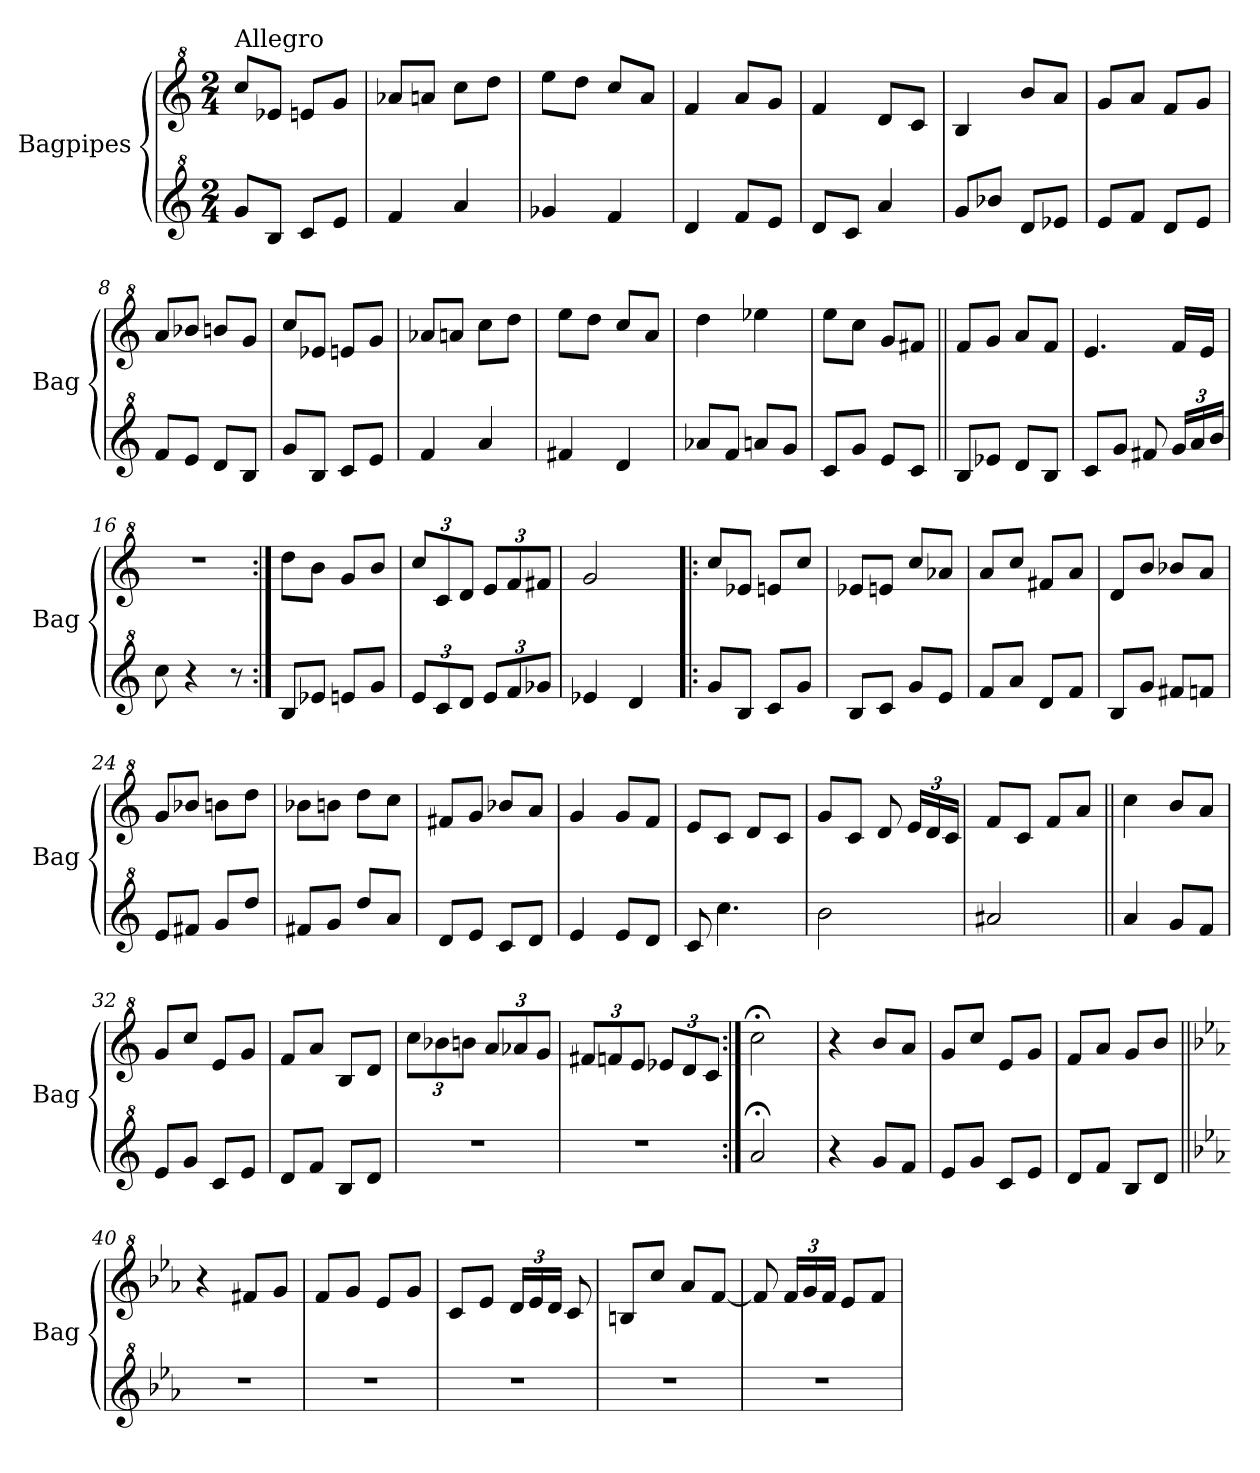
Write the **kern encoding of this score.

**kern	**kern
*part2	*part1
*staff2	*staff1
*I"Bagpipes	*I"Bagpipes
*I'Bag	*I'Bag
*clefG^2	*clefG^2
*k[]	*k[]
*C:	*C:
*M2/4	*M2/4
=1	=1
!	!LO:TX:a:t=Allegro
8gg/L	8ccc/L
8b/J	8ee-X/J
8cc/L	8een/L
8ee/J	8gg/J
=2	=2
4ff/	8aa-X/L
.	8aan/J
4aa/	8ccc\L
.	8ddd\J
=3	=3
4gg-X/	8eee\L
.	8ddd\J
4ff/	8ccc/L
.	8aa/J
=4	=4
4dd/	4ff/
8ff/L	8aa/L
8ee/J	8gg/J
=5	=5
8dd/L	4ff/
8cc/J	.
4aa/	8dd/L
.	8cc/J
=6	=6
8gg/L	4b/
8bb-X/J	.
8dd/L	8bb/L
8ee-X/J	8aa/J
=7	=7
8ee/L	8gg/L
8ff/J	8aa/J
8dd/L	8ff/L
8ee/J	8gg/J
=8	=8
8ff/L	8aa/L
8ee/J	8bb-X/J
8dd/L	8bbn/L
8b/J	8gg/J
=9	=9
8gg/L	8ccc/L
8b/J	8ee-X/J
8cc/L	8een/L
8ee/J	8gg/J
!!LO:LB:g=z
=10	=10
4ff/	8aa-X/L
.	8aan/J
4aa/	8ccc\L
.	8ddd\J
=11	=11
4ff#X/	8eee\L
.	8ddd\J
4dd/	8ccc/L
.	8aa/J
=12	=12
8aa-X/L	4ddd\
8ff/J	.
8aan/L	4eee-X\
8gg/J	.
=13	=13
8cc/L	8eee\L
8gg/J	8ccc\J
8ee/L	8gg/L
8cc/J	8ff#X/J
=14||	=14||
8b/L	8ff/L
8ee-X/J	8gg/J
8dd/L	8aa/L
8b/J	8ff/J
=15	=15
8cc/L	4.ee/
8gg/J	.
8ff#X/	.
*Xbrackettup	*
24gg/LL	16ff/LL
24aa/	.
.	16ee/JJ
24bb/JJ	.
=16	=16
8ccc\	2r
4r	.
8r	.
=17:|!	=17:|!
8b/L	8ddd\L
8ee-X/J	8bb\J
8een/L	8gg/L
8gg/J	8bb/J
!!LO:LB:g=z
=18	=18
*	*Xbrackettup
12ee/L	12ccc/L
12cc/	12cc/
12dd/J	12dd/J
12ee/L	12ee/L
12ff/	12ff/
12gg-X/J	12ff#X/J
=19	=19
4ee-X/	2gg/
4dd/	.
=20!|:	=20!|:
8gg/L	8ccc/L
8b/J	8ee-X/J
8cc/L	8een/L
8gg/J	8ccc/J
=21	=21
8b/L	8ee-X/L
8cc/J	8een/J
8gg/L	8ccc/L
8ee/J	8aa-X/J
=22	=22
8ff/L	8aa/L
8aa/J	8ccc/J
8dd/L	8ff#X/L
8ff/J	8aa/J
=23	=23
8b/L	8dd/L
8gg/J	8bb/J
8ff#X/L	8bb-X/L
8ffn/J	8aa/J
=24	=24
8ee/L	8gg/L
8ff#X/J	8bb-X/J
8gg/L	8bbn\L
8ddd/J	8ddd\J
=25	=25
8ff#X/L	8bb-X\L
8gg/J	8bbn\J
8ddd/L	8ddd\L
8aa/J	8ccc\J
!!LO:LB:g=z
=26	=26
8dd/L	8ff#X/L
8ee/J	8gg/J
8cc/L	8bb-X/L
8dd/J	8aa/J
=27	=27
4ee/	4gg/
8ee/L	8gg/L
8dd/J	8ff/J
=28	=28
8cc/	8ee/L
4.ccc\	8cc/J
.	8dd/L
.	8cc/J
=29	=29
2bb\	8gg/L
.	8cc/J
.	8dd/
.	24ee/LL
.	24dd/
.	24cc/JJ
=30	=30
2aa#X/	8ff/L
.	8cc/J
.	8ff/L
.	8aa/J
=31||	=31||
4aa/	4ccc\
8gg/L	8bb/L
8ff/J	8aa/J
=32	=32
8ee/L	8gg/L
8gg/J	8ccc/J
8cc/L	8ee/L
8ee/J	8gg/J
=33	=33
8dd/L	8ff/L
8ff/J	8aa/J
8b/L	8b/L
8dd/J	8dd/J
=34	=34
2r	12ccc\L
.	12bb-X\
.	12bbn\J
.	12aa/L
.	12aa-X/
.	12gg/J
!!LO:LB:g=z
=35	=35
2r	12ff#X/L
.	12ffn/
.	12ee/J
.	12ee-X/L
.	12dd/
.	12cc/J
=36:|!	=36:|!
2aa;</	2ccc;<\
=37	=37
4r	4r
8gg/L	8bb/L
8ff/J	8aa/J
=38	=38
8ee/L	8gg/L
8gg/J	8ccc/J
8cc/L	8ee/L
8ee/J	8gg/J
=39	=39
8dd/L	8ff/L
8ff/J	8aa/J
8b/L	8gg/L
8dd/J	8bb/J
=40||	=40||
*k[b-e-a-]	*k[b-e-a-]
*E-:	*E-:
2r	4r
.	8ff#X/L
.	8gg/J
=41	=41
2r	8ff/L
.	8gg/J
.	8ee-/L
.	8gg/J
=42	=42
2r	8cc/L
.	8ee-/J
.	24dd/LL
.	24ee-/
.	24dd/JJ
.	8cc/
=43	=43
2r	8bn/L
.	8ccc/J
.	8aa-/L
.	[8ff/J
!!LO:LB:g=z
=44	=44
2r	8ff/]
.	24ff/LL
.	24gg/
.	24ff/JJ
.	8ee-/L
.	8ff/J
=	=
*-	*-
